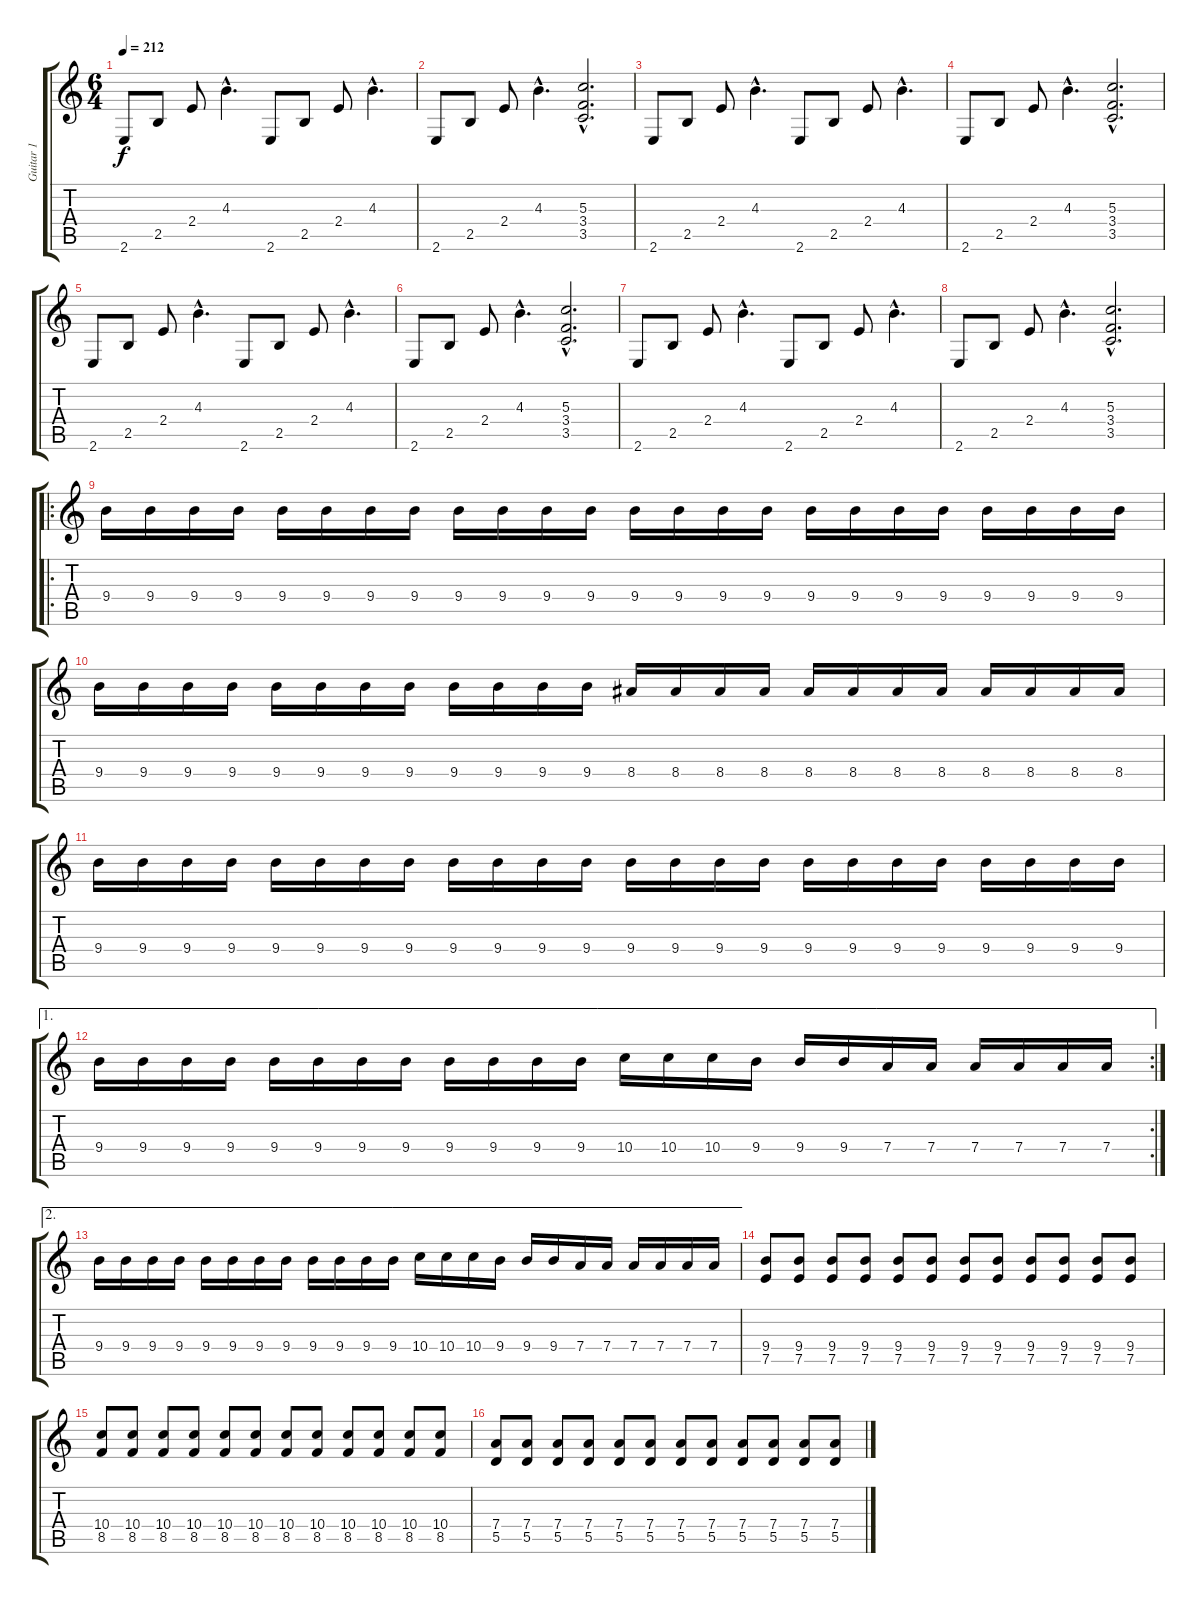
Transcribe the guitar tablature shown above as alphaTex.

\track ("Guitar 1" "Guitar 1") {instrument distortionguitar}
\staff {score tabs}
\tuning (E4 B3 G3 D3 A2 D2) {hide}
\ts (6 4)
\tempo 212
\clef g2
\ks c
2.6.8{dy f instrument electricguitarclean} 2.5.8 2.4.8 4.3{hac}.4{d} 2.6.8 2.5.8 2.4.8 4.3{hac}.4{d} |
2.6.8 2.5.8 2.4.8 4.3{hac}.4{d} (5.3{hac} 3.4{hac} 3.5{hac}).2{d} |
2.6.8 2.5.8 2.4.8 4.3{hac}.4{d} 2.6.8 2.5.8 2.4.8 4.3{hac}.4{d} |
2.6.8 2.5.8 2.4.8 4.3{hac}.4{d} (5.3{hac} 3.4{hac} 3.5{hac}).2{d} |
2.6.8 2.5.8 2.4.8 4.3{hac}.4{d} 2.6.8 2.5.8 2.4.8 4.3{hac}.4{d} |
2.6.8 2.5.8 2.4.8 4.3{hac}.4{d} (5.3{hac} 3.4{hac} 3.5{hac}).2{d} |
2.6.8 2.5.8 2.4.8 4.3{hac}.4{d} 2.6.8 2.5.8 2.4.8 4.3{hac}.4{d} |
2.6.8 2.5.8 2.4.8 4.3{hac}.4{d} (5.3{hac} 3.4{hac} 3.5{hac}).2{d} |
\ro
9.4.16{instrument distortionguitar} 9.4.16 9.4.16 9.4.16 9.4.16 9.4.16 9.4.16 9.4.16 9.4.16 9.4.16 9.4.16 9.4.16 9.4.16 9.4.16 9.4.16 9.4.16 9.4.16 9.4.16 9.4.16 9.4.16 9.4.16 9.4.16 9.4.16 9.4.16 |
9.4.16 9.4.16 9.4.16 9.4.16 9.4.16 9.4.16 9.4.16 9.4.16 9.4.16 9.4.16 9.4.16 9.4.16 8.4.16 8.4.16 8.4.16 8.4.16 8.4.16 8.4.16 8.4.16 8.4.16 8.4.16 8.4.16 8.4.16 8.4.16 |
9.4.16 9.4.16 9.4.16 9.4.16 9.4.16 9.4.16 9.4.16 9.4.16 9.4.16 9.4.16 9.4.16 9.4.16 9.4.16 9.4.16 9.4.16 9.4.16 9.4.16 9.4.16 9.4.16 9.4.16 9.4.16 9.4.16 9.4.16 9.4.16 |
\ae 1
\rc 2
9.4.16 9.4.16 9.4.16 9.4.16 9.4.16 9.4.16 9.4.16 9.4.16 9.4.16 9.4.16 9.4.16 9.4.16 10.4.16 10.4.16 10.4.16 9.4.16 9.4.16 9.4.16 7.4.16 7.4.16 7.4.16 7.4.16 7.4.16 7.4.16 |
\ae 2
9.4.16 9.4.16 9.4.16 9.4.16 9.4.16 9.4.16 9.4.16 9.4.16 9.4.16 9.4.16 9.4.16 9.4.16 10.4.16 10.4.16 10.4.16 9.4.16 9.4.16 9.4.16 7.4.16 7.4.16 7.4.16 7.4.16 7.4.16 7.4.16 |
(9.4 7.5).8 (9.4 7.5).8 (9.4 7.5).8 (9.4 7.5).8 (9.4 7.5).8 (9.4 7.5).8 (9.4 7.5).8 (9.4 7.5).8 (9.4 7.5).8 (9.4 7.5).8 (9.4 7.5).8 (9.4 7.5).8 |
(10.4 8.5).8 (10.4 8.5).8 (10.4 8.5).8 (10.4 8.5).8 (10.4 8.5).8 (10.4 8.5).8 (10.4 8.5).8 (10.4 8.5).8 (10.4 8.5).8 (10.4 8.5).8 (10.4 8.5).8 (10.4 8.5).8 |
(7.4 5.5).8 (7.4 5.5).8 (7.4 5.5).8 (7.4 5.5).8 (7.4 5.5).8 (7.4 5.5).8 (7.4 5.5).8 (7.4 5.5).8 (7.4 5.5).8 (7.4 5.5).8 (7.4 5.5).8 (7.4 5.5).8
